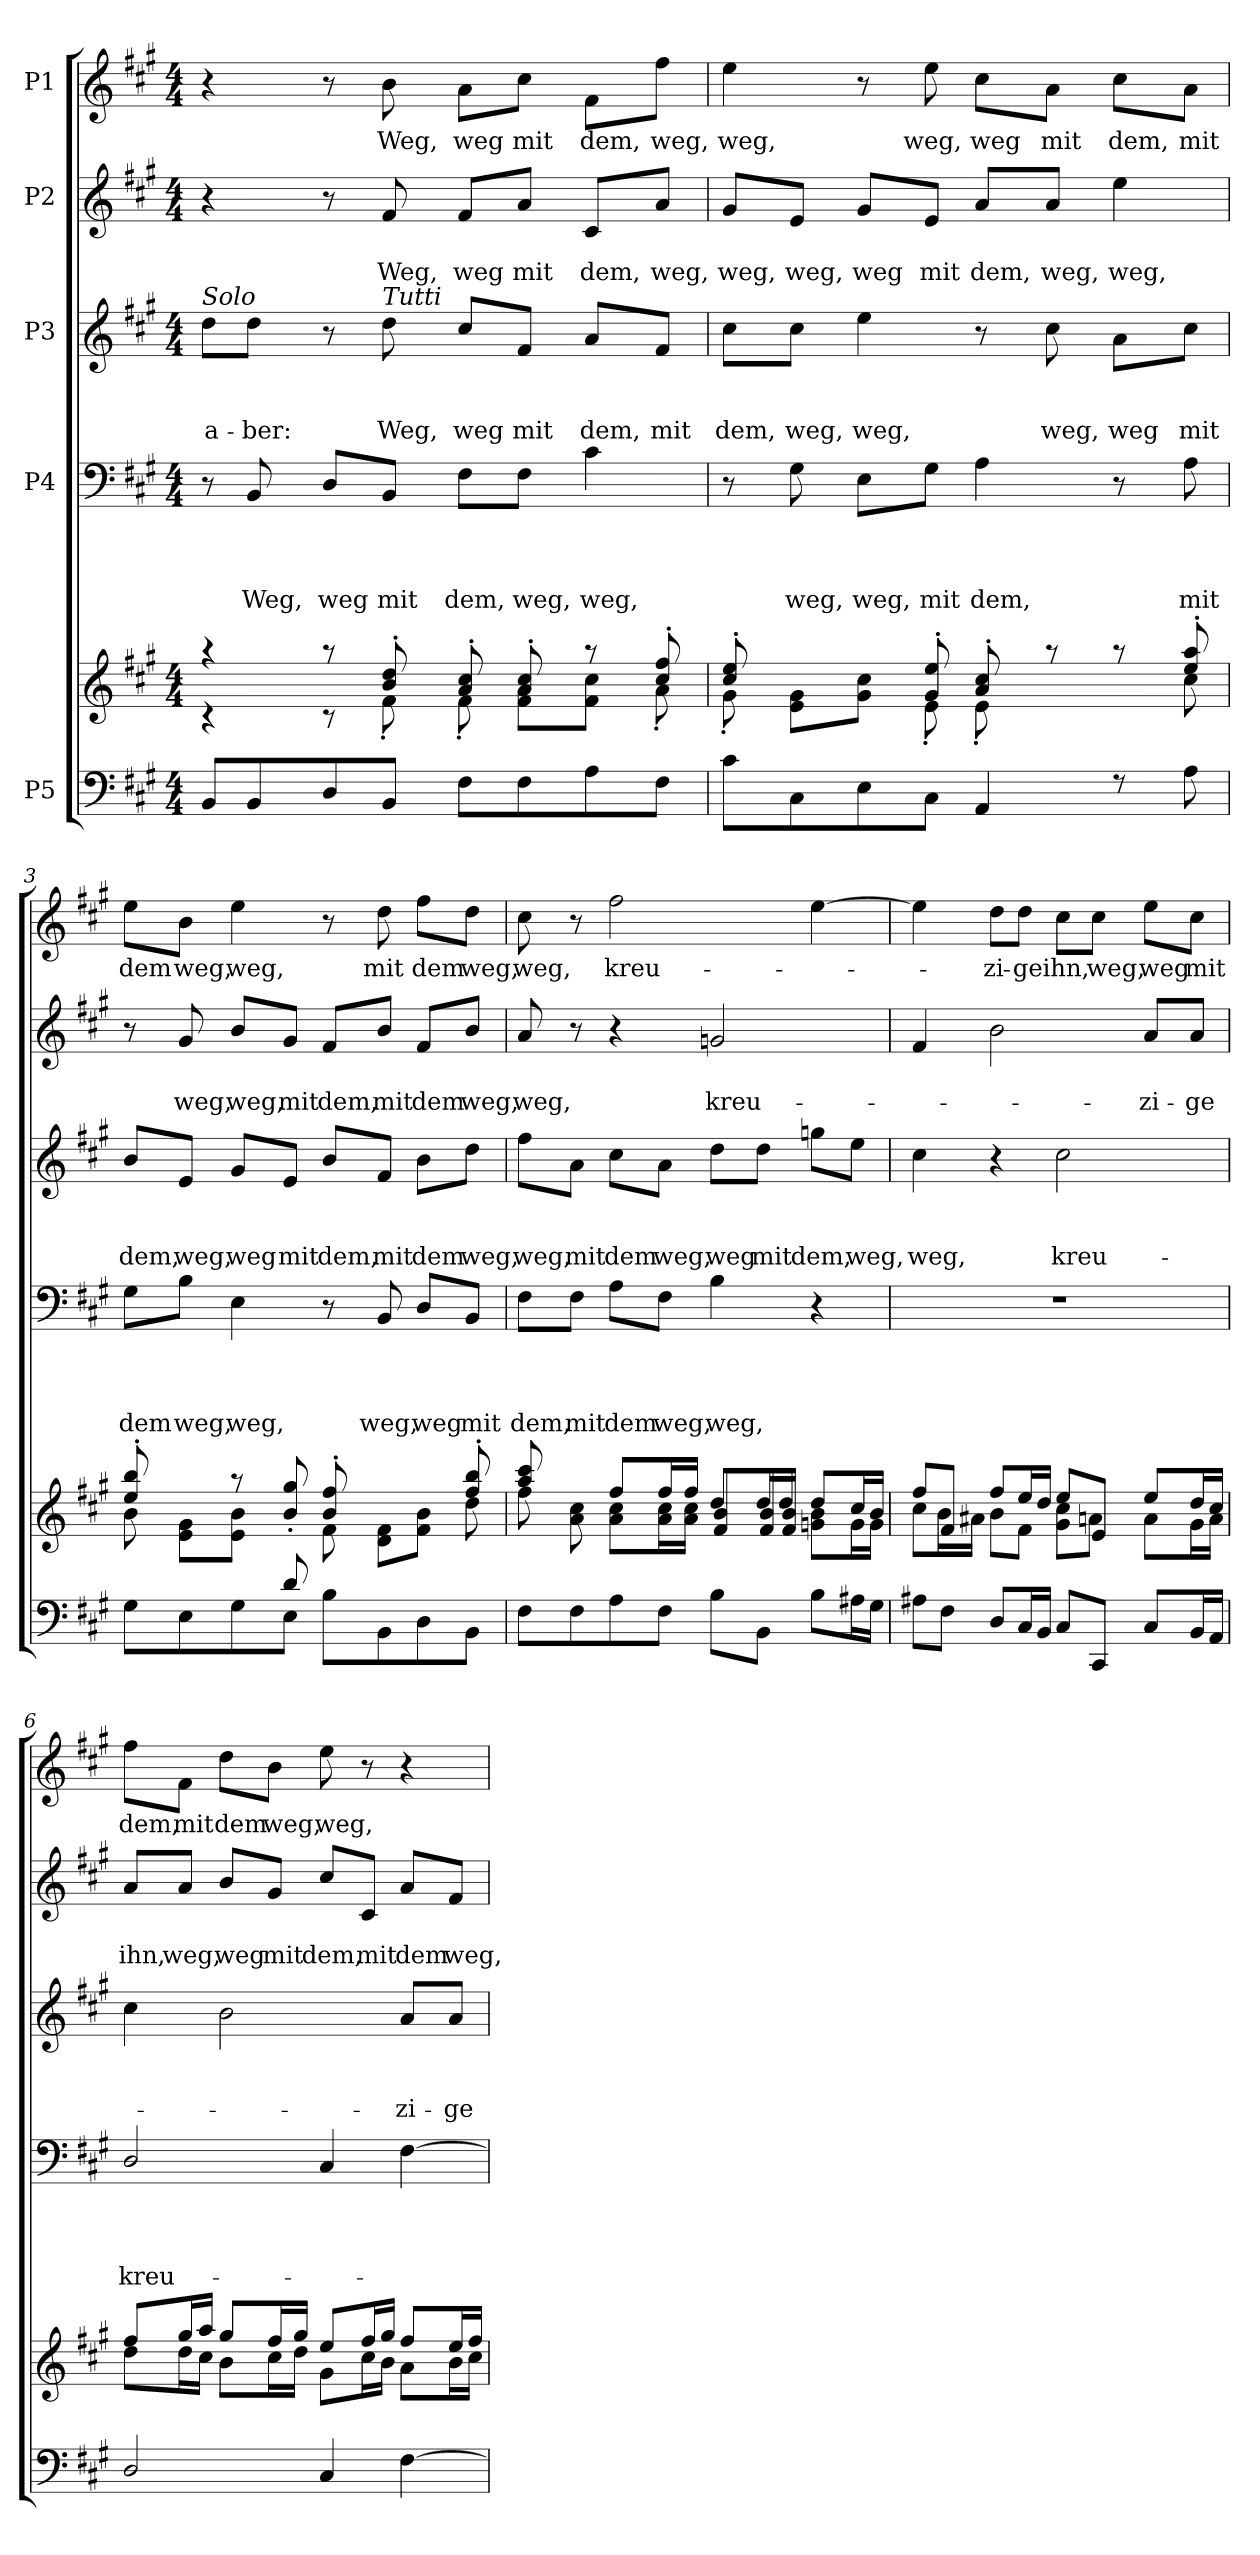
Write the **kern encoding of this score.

**kern	**kern	**kern	**text	**text	**text	**text	**kern	**text	**text	**text	**kern	**text	**text	**kern	**text
*part5	*part5	*part4	*part4	*part4	*part4	*part4	*part3	*part3	*part3	*part3	*part2	*part2	*part2	*part1	*part1
*staff6	*staff5	*staff4	*staff4	*staff4	*staff4	*staff4	*staff3	*staff3	*staff3	*staff3	*staff2	*staff2	*staff2	*staff1	*staff1
*I"P5	*	*I"P4	*	*	*	*	*I"P3	*	*	*	*I"P2	*	*	*I"P1	*
*clefF4	*clefG2	*clefF4	*	*	*	*	*clefG2	*	*	*	*clefG2	*	*	*clefG2	*
*	*	*	*	*	*	*	*ITrd7c12	*	*	*	*	*	*	*	*
*k[f#c#g#]	*k[f#c#g#]	*k[f#c#g#]	*	*	*	*	*k[f#c#g#]	*	*	*	*k[f#c#g#]	*	*	*k[f#c#g#]	*
*A:	*A:	*A:	*	*	*	*	*A:	*	*	*	*A:	*	*	*A:	*
*M4/4	*M4/4	*M4/4	*	*	*	*	*M4/4	*	*	*	*M4/4	*	*	*M4/4	*
=1	=1	=1	=1	=1	=1	=1	=1	=1	=1	=1	=1	=1	=1	=1	=1
*^	*^	*	*	*	*	*	*	*	*	*	*	*	*	*	*
!	!	!	!	!	!	!	!	!	!LO:TX:a:i:t=Solo	!	!	!	!	!	!	!	!
!	!	!	!	!	!	!	!	!	!	!	!	!LO:LY:b	!	!	!	!	!
8BB/L	1ryy	4raa	4rc	8r	.	.	.	.	8d\L	.	.	a-	4r	.	.	4r	.
!	!	!	!	!	!	!	!	!LO:LY:b	!	!	!	!LO:LY:b	!	!	!	!	!
8BB/	.	.	.	8BB/	.	.	.	Weg,	8d\J	.	.	-ber:	.	.	.	.	.
!	!	!	!	!	!	!	!	!LO:LY:b	!	!	!	!	!	!	!	!	!
8D/	.	8raa	8rc	8D/L	.	.	.	weg	8r	.	.	.	8r	.	.	8r	.
!	!	!	!	!	!	!	!	!	!LO:TX:a:i:t=Tutti	!	!	!	!	!	!	!	!
!	!	!	!	!	!	!	!	!LO:LY:b	!	!	!	!LO:LY:b	!	!	!LO:LY:b	!	!LO:LY:b
8BB/J	.	8b/'> 8dd/'>	8f#'>\	8BB/J	.	.	.	mit	8d\	.	.	Weg,	8f#/	.	Weg,	8b\	Weg,
!	!	!	!	!	!	!	!	!LO:LY:b	!	!	!	!LO:LY:b	!	!	!LO:LY:b	!	!LO:LY:b
8F#\L	.	8a/'> 8cc#/'>	8f#'>\	8F#\L	.	.	.	dem,	8c#/L	.	.	weg	8f#/L	.	weg	8a\L	weg
!	!	!	!	!	!	!	!	!LO:LY:b	!	!	!	!LO:LY:b	!	!	!LO:LY:b	!	!LO:LY:b
8F#\	.	8a/'> 8cc#/'>	8f#\ 8a\L	8F#\J	.	.	.	weg,	8F#/J	.	.	mit	8a/J	.	mit	8cc#\J	mit
!	!	!	!	!	!	!	!	!LO:LY:b	!	!	!	!LO:LY:b	!	!	!LO:LY:b	!	!LO:LY:b
8A\	.	8raa	8f#\ 8cc#\J	4c#\	.	.	.	weg,	8A/L	.	.	dem,	8c#/L	.	dem,	8f#\L	dem,
!	!	!	!	!	!	!	!	!	!	!	!	!LO:LY:b	!	!	!LO:LY:b	!	!LO:LY:b
8F#\J	.	8cc#/'> 8ff#/'>	8a'>\	.	.	.	.	.	8F#/J	.	.	mit	8a/J	.	weg,	8ff#\J	weg,
=2	=2	=2	=2	=2	=2	=2	=2	=2	=2	=2	=2	=2	=2	=2	=2	=2	=2
!	!	!	!	!	!	!	!	!	!	!	!	!LO:LY:b	!	!	!LO:LY:b	!	!LO:LY:b
8c#\L	1ryy	8cc#/'> 8ee/'>	8g#'>\	8r	.	.	.	.	8c#\L	.	.	dem,	8g#/L	.	weg,	4ee\	weg,
!	!	!	!	!	!	!	!	!LO:LY:b	!	!	!	!LO:LY:b	!	!	!LO:LY:b	!	!
8C#\	.	4ryy	8e\ 8g#\L	8G#\	.	.	.	weg,	8c#\J	.	.	weg,	8e/J	.	weg,	.	.
!	!	!	!	!	!	!	!	!LO:LY:b	!	!	!	!LO:LY:b	!	!	!LO:LY:b	!	!
8E\	.	.	8g#\ 8cc#\J	8E\L	.	.	.	weg,	4e\	.	.	weg,	8g#/L	.	weg	8r	.
!	!	!	!	!	!	!	!	!LO:LY:b	!	!	!	!	!	!	!LO:LY:b	!	!LO:LY:b
8C#\J	.	8g#/'> 8ee/'>	8e'>\	8G#\J	.	.	.	mit	.	.	.	.	8e/J	.	mit	8ee\	weg,
!	!	!	!	!	!	!	!	!LO:LY:b	!	!	!	!	!	!	!LO:LY:b	!	!LO:LY:b
4AA/	.	8a/'> 8cc#/'>	8e'>\	4A\	.	.	.	dem,	8r	.	.	.	8a/L	.	dem,	8cc#\L	weg
!	!	!	!	!	!	!	!	!	!	!	!	!LO:LY:b	!	!	!LO:LY:b	!	!LO:LY:b
.	.	8raa	4ryy	.	.	.	.	.	8c#\	.	.	weg,	8a/J	.	weg,	8a\J	mit
!	!	!	!	!	!	!	!	!	!	!	!	!LO:LY:b	!	!	!LO:LY:b	!	!LO:LY:b
8r	.	8raa	.	8r	.	.	.	.	8A\L	.	.	weg	4ee\	.	weg,	8cc#\L	dem,
!	!	!	!	!	!	!	!	!LO:LY:b	!	!	!	!LO:LY:b	!	!	!	!	!LO:LY:b
8A\	.	8ee/'> 8aa/'>	8cc#\	8A\	.	.	.	mit	8c#\J	.	.	mit	.	.	.	8a\J	mit
!!LO:LB:g=z
=3	=3	=3	=3	=3	=3	=3	=3	=3	=3	=3	=3	=3	=3	=3	=3	=3	=3
!	!	!	!	!	!	!	!	!LO:LY:b	!	!	!	!LO:LY:b	!	!	!	!	!LO:LY:b
8G#\L	4.ryy	8ee/'> 8bb/'>	8b\	8G#\L	.	.	.	dem	8B/L	.	.	dem,	8r	.	.	8ee\L	dem
!	!	!	!	!	!	!	!	!LO:LY:b	!	!	!	!LO:LY:b	!	!	!LO:LY:b	!	!LO:LY:b
8E\	.	8ryy	8e\ 8g#\L	8B\J	.	.	.	weg,	8E/J	.	.	weg,	8g#/	.	weg,	8b\J	weg,
!	!	!	!	!	!	!	!	!LO:LY:b	!	!	!	!LO:LY:b	!	!	!LO:LY:b	!	!LO:LY:b
8G#\	.	8raa	8e\ 8b\J	4E\	.	.	.	weg,	8G#/L	.	.	weg	8b/L	.	weg,	4ee\	weg,
!	!	!	!	!	!	!	!	!	!	!	!	!LO:LY:b	!	!	!LO:LY:b	!	!
8E\J	8d/	8b/'> 8gg#/'>	8ryy	.	.	.	.	.	8E/J	.	.	mit	8g#/J	.	mit	.	.
!	!	!	!	!	!	!	!	!	!	!	!	!LO:LY:b	!	!	!LO:LY:b	!	!
8B\L	2ryy	8b/'> 8ff#/'>	8f#\	8r	.	.	.	.	8B/L	.	.	dem,	8f#/L	.	dem,	8r	.
!	!	!	!	!	!	!	!	!LO:LY:b	!	!	!	!LO:LY:b	!	!	!LO:LY:b	!	!LO:LY:b
8BB\	.	4ryy	8d\ 8f#\L	8BB/	.	.	.	weg,	8F#/J	.	.	mit	8b/J	.	mit	8dd\	mit
!	!	!	!	!	!	!	!	!LO:LY:b	!	!	!	!LO:LY:b	!	!	!LO:LY:b	!	!LO:LY:b
8D\	.	.	8f#\ 8b\J	8D/L	.	.	.	weg	8B\L	.	.	dem	8f#/L	.	dem	8ff#\L	dem
!	!	!	!	!	!	!	!	!LO:LY:b	!	!	!	!LO:LY:b	!	!	!LO:LY:b	!	!LO:LY:b
8BB\J	.	8ff#/'> 8bb/'>	8dd\	8BB/J	.	.	.	mit	8d\J	.	.	weg,	8b/J	.	weg,	8dd\J	weg,
=4	=4	=4	=4	=4	=4	=4	=4	=4	=4	=4	=4	=4	=4	=4	=4	=4	=4
!	!	!	!	!	!	!	!	!LO:LY:b	!	!	!	!LO:LY:b	!	!	!LO:LY:b	!	!LO:LY:b
8F#\L	1ryy	8aa/ 8ccc#/	8ff#\	8F#\L	.	.	.	dem,	8f#\L	.	.	weg,	8a/	.	weg,	8cc#\	weg,
!	!	!	!	!	!	!	!	!LO:LY:b	!	!	!	!LO:LY:b	!	!	!	!	!
8F#\	.	8ryy	8a\ 8cc#\	8F#\J	.	.	.	mit	8A\J	.	.	mit	8r	.	.	8r	.
!	!	!	!	!	!	!	!	!LO:LY:b	!	!	!	!LO:LY:b	!	!	!	!	!LO:LY:b
8A\	.	8ff#/L	8a\ 8cc#\L	8A\L	.	.	.	dem	8c#\L	.	.	dem	4r	.	.	2ff#\	kreu-
!	!	!	!	!	!	!	!	!LO:LY:b	!	!	!	!LO:LY:b	!	!	!	!	!
8F#\J	.	16ff#/L	16a\ 16cc#\L	8F#\J	.	.	.	weg,	8A\J	.	.	weg,	.	.	.	.	.
.	.	16ff#/JJ	16a\ 16cc#\JJ	.	.	.	.	.	.	.	.	.	.	.	.	.	.
!	!	!	!	!	!	!	!	!LO:LY:b	!	!	!	!LO:LY:b	!	!	!LO:LY:b	!	!
8B\L	.	8dd/L	8f#/ 8b/L	4B\	.	.	.	weg,	8d\L	.	.	weg	2gn/	.	kreu-	.	.
!	!	!	!	!	!	!	!	!	!	!	!	!LO:LY:b	!	!	!	!	!
8BB\J	.	16dd/L	16f#/ 16b/L	.	.	.	.	.	8d\J	.	.	mit	.	.	.	.	.
.	.	16dd/JJ	16f#/ 16b/JJ	.	.	.	.	.	.	.	.	.	.	.	.	.	.
!	!	!	!	!	!	!	!	!	!	!	!	!LO:LY:b	!	!	!	!	!
8B\L	.	8dd/L	8gn\ 8b\L	4r	.	.	.	.	8gn\L	.	.	dem,	.	.	.	[>4ee\	.
!	!	!	!	!	!	!	!	!	!	!	!	!LO:LY:b	!	!	!	!	!
16A#X\L	.	16cc#/L	16g\L	.	.	.	.	.	8e\J	.	.	weg,	.	.	.	.	.
16G#\JJ	.	16b/JJ	16g\JJ	.	.	.	.	.	.	.	.	.	.	.	.	.	.
!!LO:PB:g=z
=5	=5	=5	=5	=5	=5	=5	=5	=5	=5	=5	=5	=5	=5	=5	=5	=5	=5
!	!	!	!	!	!	!	!	!	!	!	!	!LO:LY:b	!	!	!	!	!
8A#X\L	1ryy	8ff#/L	8cc#\L	1r	.	.	.	.	4c#\	.	.	weg,	4f#/	.	.	4ee\]	.
8F#\J	.	8f#/J	16b\L	.	.	.	.	.	.	.	.	.	.	.	.	.	.
.	.	.	16a#X\JJ	.	.	.	.	.	.	.	.	.	.	.	.	.	.
!	!	!	!	!	!	!	!	!	!	!	!	!	!	!	!	!	!LO:LY:b
8D/L	.	8ff#/L	8b\L	.	.	.	.	.	4r	.	.	.	2b\	.	.	8dd\L	-zi-
!	!	!	!	!	!	!	!	!	!	!	!	!	!	!	!	!	!LO:LY:b
16C#/L	.	16ee/L	8f#\J	.	.	.	.	.	.	.	.	.	.	.	.	8dd\J	-ge
16BB/JJ	.	16dd/JJ	.	.	.	.	.	.	.	.	.	.	.	.	.	.	.
!	!	!	!	!	!	!	!	!	!	!	!	!LO:LY:b	!	!	!	!	!LO:LY:b
8C#/L	.	8ee/L	8g#\ 8cc#\L	.	.	.	.	.	2c#\	.	.	kreu-	.	.	.	8cc#\L	ihn,
!	!	!	!	!	!	!	!	!	!	!	!	!	!	!	!	!	!LO:LY:b
8CC#/J	.	8e/J	8an\J	.	.	.	.	.	.	.	.	.	.	.	.	8cc#\J	weg,
!	!	!	!	!	!	!	!	!	!	!	!	!	!	!	!LO:LY:b	!	!LO:LY:b
8C#/L	.	8ee/L	8a\L	.	.	.	.	.	.	.	.	.	8a/L	.	-zi-	8ee\L	weg
!	!	!	!	!	!	!	!	!	!	!	!	!	!	!	!LO:LY:b	!	!LO:LY:b
16BB/L	.	16dd/L	16g#\L	.	.	.	.	.	.	.	.	.	8a/J	.	-ge	8cc#\J	mit
16AA/JJ	.	16cc#/JJ	16a\JJ	.	.	.	.	.	.	.	.	.	.	.	.	.	.
=6	=6	=6	=6	=6	=6	=6	=6	=6	=6	=6	=6	=6	=6	=6	=6	=6	=6
!	!	!	!	!	!	!	!	!LO:LY:b	!	!	!	!	!	!	!LO:LY:b	!	!LO:LY:b
2D/	1ryy	8ff#/L	8dd\L	2D/	.	.	.	kreu-	4c#\	.	.	.	8a/L	.	ihn,	8ff#\L	dem,
!	!	!	!	!	!	!	!	!	!	!	!	!	!	!	!LO:LY:b	!	!LO:LY:b
.	.	16gg#/L	16dd\L	.	.	.	.	.	.	.	.	.	8a/J	.	weg,	8f#\J	mit
.	.	16aa/JJ	16cc#\JJ	.	.	.	.	.	.	.	.	.	.	.	.	.	.
!	!	!	!	!	!	!	!	!	!	!	!	!	!	!	!LO:LY:b	!	!LO:LY:b
.	.	8gg#/L	8b\L	.	.	.	.	.	2B\	.	.	.	8b/L	.	weg	8dd\L	dem
!	!	!	!	!	!	!	!	!	!	!	!	!	!	!	!LO:LY:b	!	!LO:LY:b
.	.	16ff#/L	16cc#\L	.	.	.	.	.	.	.	.	.	8g#/J	.	mit	8b\J	weg,
.	.	16gg#/JJ	16dd\JJ	.	.	.	.	.	.	.	.	.	.	.	.	.	.
!	!	!	!	!	!	!	!	!	!	!	!	!	!	!	!LO:LY:b	!	!LO:LY:b
4C#/	.	8ee/L	8g#\L	4C#/	.	.	.	.	.	.	.	.	8cc#/L	.	dem,	8ee\	weg,
!	!	!	!	!	!	!	!	!	!	!	!	!	!	!	!LO:LY:b	!	!
.	.	16ff#/L	16cc#\L	.	.	.	.	.	.	.	.	.	8c#/J	.	mit	8r	.
.	.	16gg#/JJ	16b\JJ	.	.	.	.	.	.	.	.	.	.	.	.	.	.
!	!	!	!	!	!	!	!	!	!	!	!	!LO:LY:b	!	!	!LO:LY:b	!	!
[>4F#\	.	8ff#/L	8a\L	[>4F#\	.	.	.	.	8A/L	.	.	-zi-	8a/L	.	dem	4r	.
!	!	!	!	!	!	!	!	!	!	!	!	!LO:LY:b	!	!	!LO:LY:b	!	!
.	.	16ee/L	16b\L	.	.	.	.	.	8A/J	.	.	-ge	8f#/J	.	weg,	.	.
.	.	16ff#/JJ	16cc#\JJ	.	.	.	.	.	.	.	.	.	.	.	.	.	.
*v	*v	*	*	*	*	*	*	*	*	*	*	*	*	*	*	*	*
*	*v	*v	*	*	*	*	*	*	*	*	*	*	*	*	*	*
=	=	=	=	=	=	=	=	=	=	=	=	=	=	=	=
*-	*-	*-	*-	*-	*-	*-	*-	*-	*-	*-	*-	*-	*-	*-	*-
